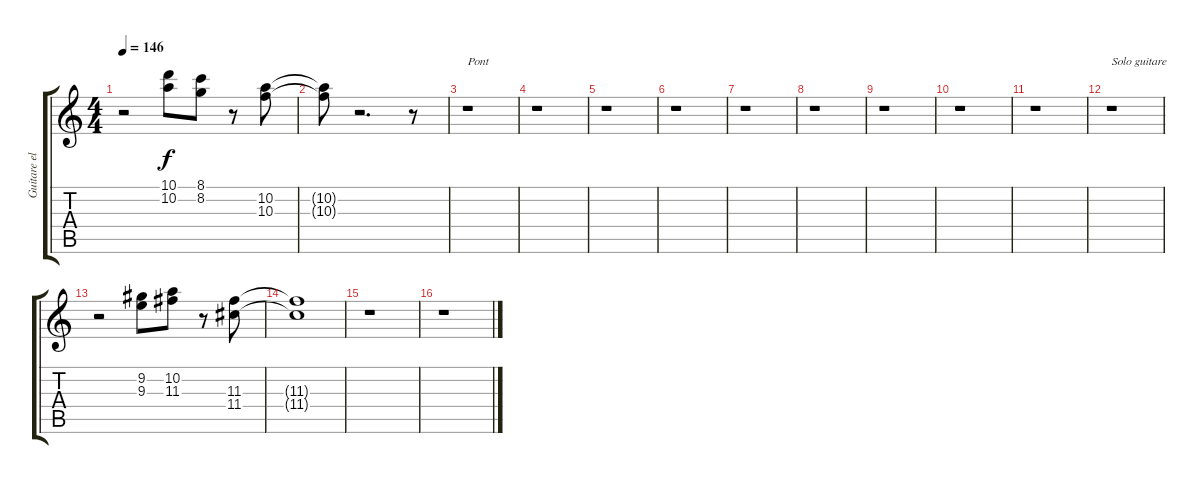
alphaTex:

\track ("Guitare electrique" "Guitare el") {instrument electricguitarmuted}
\staff {score tabs}
\tuning (E4 B3 G3 D3 A2 E2) {hide}
\ts (4 4)
\tempo 146
\clef g2
\ks c
r.2{dy f} (10.1 10.2).8 (8.1 8.2).8 r.8 (10.2 10.3).8 |
(10.2{t} 10.3{t}).8 r.2{d} r.8 |
r.1{txt "Pont"} |
r.1 |
r.1 |
r.1 |
r.1 |
r.1 |
r.1 |
r.1 |
r.1 |
r.1{txt "Solo guitare"} |
r.2 (9.2 9.3).8 (10.2 11.3).8 r.8 (11.3 11.4).8 |
(11.3{t} 11.4{t}).1 |
r.1 |
r.1
